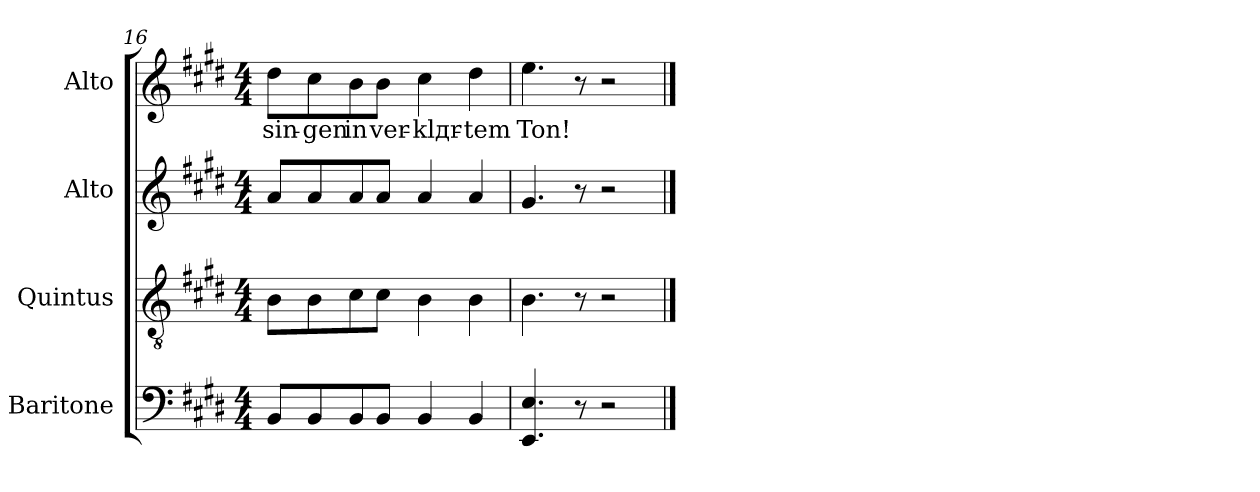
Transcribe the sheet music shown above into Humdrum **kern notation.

**kern	**kern	**kern	**kern	**text
*part4	*part3	*part2	*part1	*part1
*staff4	*staff3	*staff2	*staff1	*staff1
*I"Baritone	*I"Quintus	*I"Alto	*I"Alto	*
*I'Bar.	*I'Q.	*I'A.	*I'A.	*
*clefF4	*clefGv2	*clefG2	*clefG2	*
*	*ITrd7c12	*	*	*
*k[f#c#g#d#]	*k[f#c#g#d#]	*k[f#c#g#d#]	*k[f#c#g#d#]	*
*E:	*E:	*E:	*E:	*
*M4/4	*M4/4	*M4/4	*M4/4	*
=16	=16	=16	=16	=16
!	!	!	!	!LO:LY:b:color=#000000
8BBi/L	8BBi\L	8ai/L	8dd#i\L	sin-
!	!	!	!	!LO:LY:b:color=#000000
8BBi/	8BBi\	8ai/	8cc#i\	-gen
!	!	!	!	!LO:LY:b:color=#000000
8BBi/	8C#i\	8ai/	8bi\	in
!	!	!	!	!LO:LY:b:color=#000000
8BBi/J	8C#i\J	8ai/J	8bi\J	ver-
!	!	!	!	!LO:LY:b:color=#000000
4BBi/	4BBi\	4ai/	4cc#i\	-klдr-
!	!	!	!	!LO:LY:b:color=#000000
4BBi/	4BBi\	4ai/	4dd#i\	-tem
=17	=17	=17	=17	=17
!	!	!	!	!LO:LY:b:color=#000000
4.EEi/ 4.Ei	4.BBi\	4.g#i/	4.eei\	Ton!
8r	8r	8r	8r	.
2r	2r	2r	2r	.
==	==	==	==	==
*-	*-	*-	*-	*-
